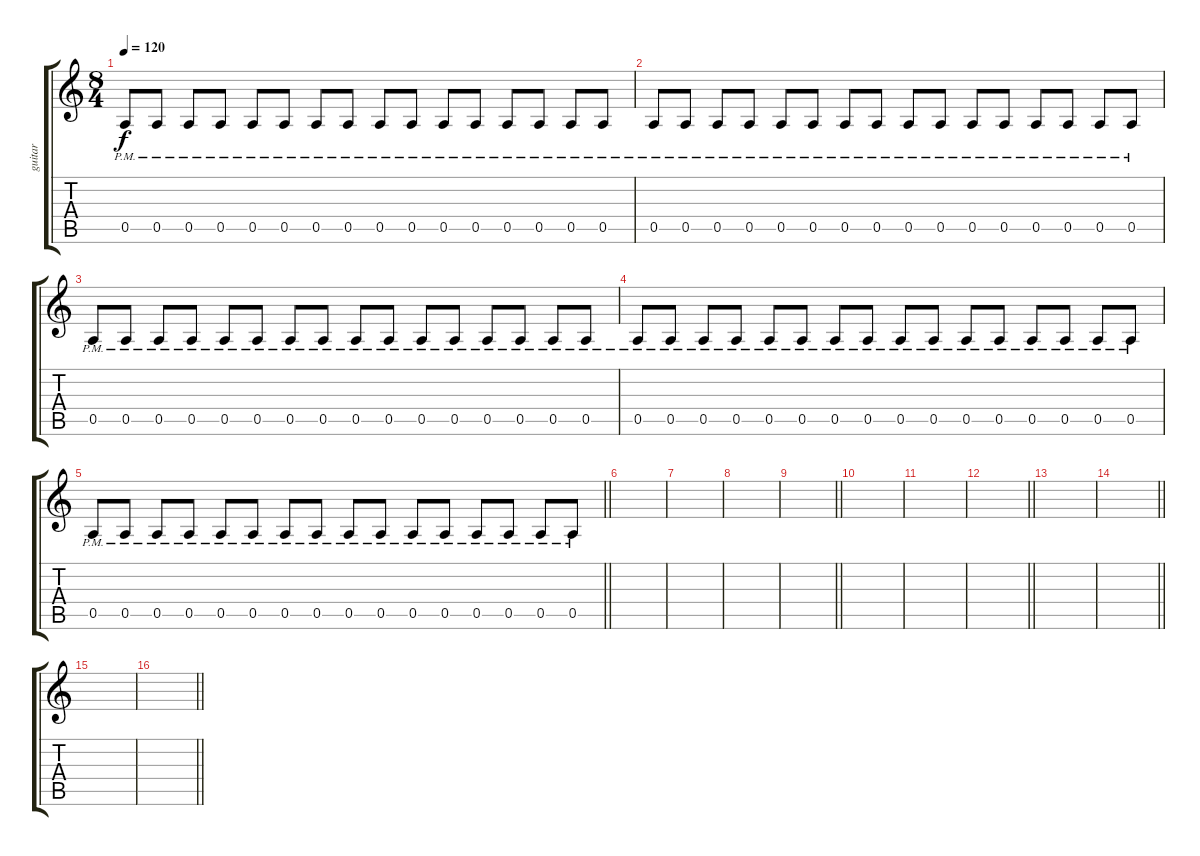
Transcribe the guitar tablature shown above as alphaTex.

\track ("guitar" "guitar") {instrument acousticguitarsteel}
\staff {score tabs}
\tuning (E4 B3 G3 D3 A2 E2) {hide}
\ts (8 4)
\tempo 120
\clef g2
\ks c
0.5{pm}.8{dy f} 0.5{pm}.8 0.5{pm}.8 0.5{pm}.8 0.5{pm}.8 0.5{pm}.8 0.5{pm}.8 0.5{pm}.8 0.5{pm}.8 0.5{pm}.8 0.5{pm}.8 0.5{pm}.8 0.5{pm}.8 0.5{pm}.8 0.5{pm}.8 0.5{pm}.8 |
0.5{pm}.8 0.5{pm}.8 0.5{pm}.8 0.5{pm}.8 0.5{pm}.8 0.5{pm}.8 0.5{pm}.8 0.5{pm}.8 0.5{pm}.8 0.5{pm}.8 0.5{pm}.8 0.5{pm}.8 0.5{pm}.8 0.5{pm}.8 0.5{pm}.8 0.5{pm}.8 |
0.5{pm}.8 0.5{pm}.8 0.5{pm}.8 0.5{pm}.8 0.5{pm}.8 0.5{pm}.8 0.5{pm}.8 0.5{pm}.8 0.5{pm}.8 0.5{pm}.8 0.5{pm}.8 0.5{pm}.8 0.5{pm}.8 0.5{pm}.8 0.5{pm}.8 0.5{pm}.8 |
0.5{pm}.8 0.5{pm}.8 0.5{pm}.8 0.5{pm}.8 0.5{pm}.8 0.5{pm}.8 0.5{pm}.8 0.5{pm}.8 0.5{pm}.8 0.5{pm}.8 0.5{pm}.8 0.5{pm}.8 0.5{pm}.8 0.5{pm}.8 0.5{pm}.8 0.5{pm}.8 |
\barLineRight lightlight
0.5{pm}.8 0.5{pm}.8 0.5{pm}.8 0.5{pm}.8 0.5{pm}.8 0.5{pm}.8 0.5{pm}.8 0.5{pm}.8 0.5{pm}.8 0.5{pm}.8 0.5{pm}.8 0.5{pm}.8 0.5{pm}.8 0.5{pm}.8 0.5{pm}.8 0.5{pm}.8 |
\section ("" "")
|
|
|
\barLineRight lightlight
|
\section ("" "")
|
|
\barLineRight lightlight
|
\section ("" "")
|
\barLineRight lightlight
|
|
\barLineRight lightlight
